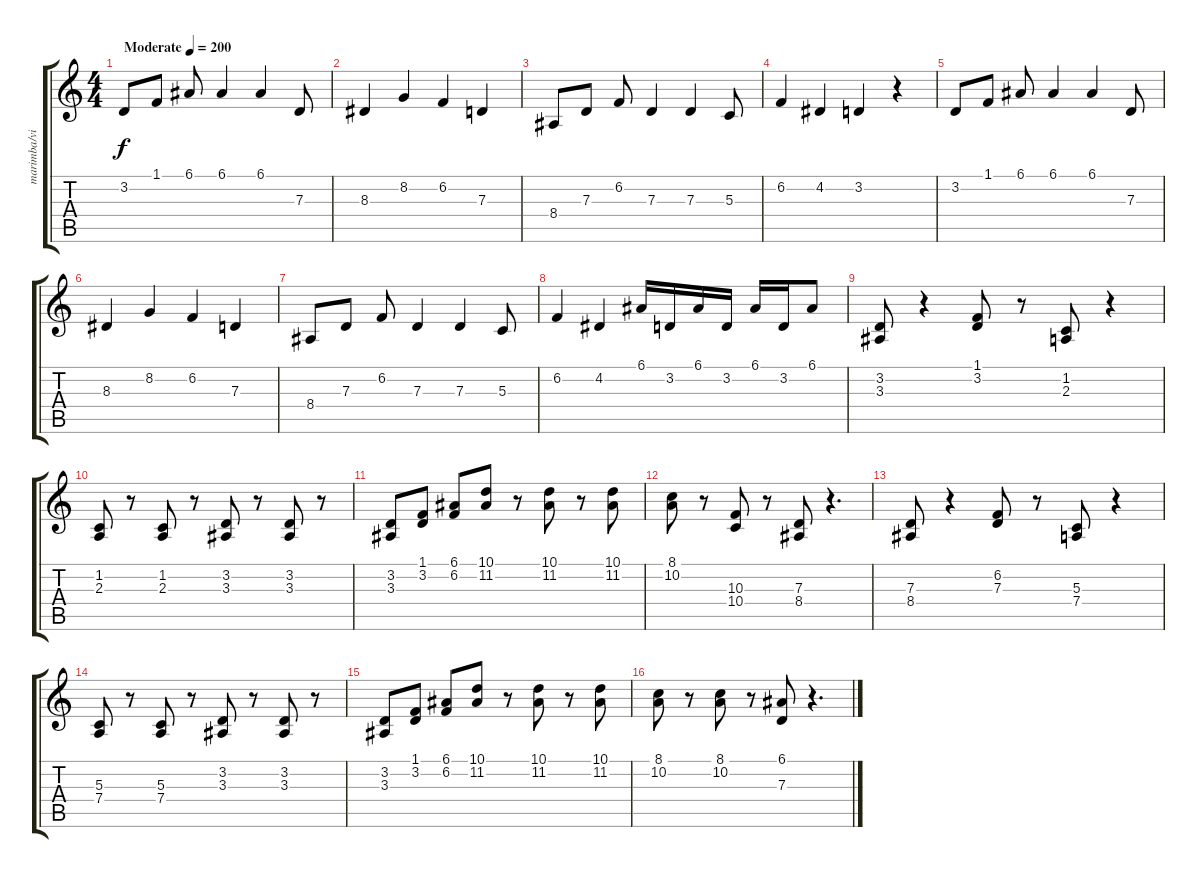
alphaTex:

\track ("marimba/vibe        " "marimba/vi") {instrument marimba}
\staff {score tabs}
\tuning (E4 B3 G3 D3 A2 E2) {hide}
\ts (4 4)
\tempo (200 "Moderate")
\clef g2
\ks c
3.2.8{dy f instrument marimba} 1.1.8 6.1.8 6.1.4 6.1.4 7.3.8 |
8.3.4 8.2.4 6.2.4 7.3.4 |
8.4.8 7.3.8 6.2.8 7.3.4 7.3.4 5.3.8 |
6.2.4 4.2.4 3.2.4 r.4 |
3.2.8 1.1.8 6.1.8 6.1.4 6.1.4 7.3.8 |
8.3.4 8.2.4 6.2.4 7.3.4 |
8.4.8 7.3.8 6.2.8 7.3.4 7.3.4 5.3.8 |
6.2.4 4.2.4 6.1.16 3.2.16 6.1.16 3.2.16 6.1.16 3.2.16 6.1.8 |
(3.2 3.3).8 r.4 (1.1 3.2).8 r.8 (1.2 2.3).8 r.4 |
(1.2 2.3).8 r.8 (1.2 2.3).8 r.8 (3.2 3.3).8 r.8 (3.2 3.3).8 r.8 |
(3.2 3.3).8 (1.1 3.2).8 (6.1 6.2).8 (10.1 11.2).8 r.8 (10.1 11.2).8 r.8 (10.1 11.2).8 |
(8.1 10.2).8 r.8 (10.3 10.4).8 r.8 (7.3 8.4).8 r.4{d} |
(7.3 8.4).8 r.4 (6.2 7.3).8 r.8 (5.3 7.4).8 r.4 |
(5.3 7.4).8 r.8 (5.3 7.4).8 r.8 (3.2 3.3).8 r.8 (3.2 3.3).8 r.8 |
(3.2 3.3).8 (1.1 3.2).8 (6.1 6.2).8 (10.1 11.2).8 r.8 (10.1 11.2).8 r.8 (10.1 11.2).8 |
(8.1 10.2).8 r.8 (8.1 10.2).8 r.8 (6.1 7.3).8 r.4{d}
